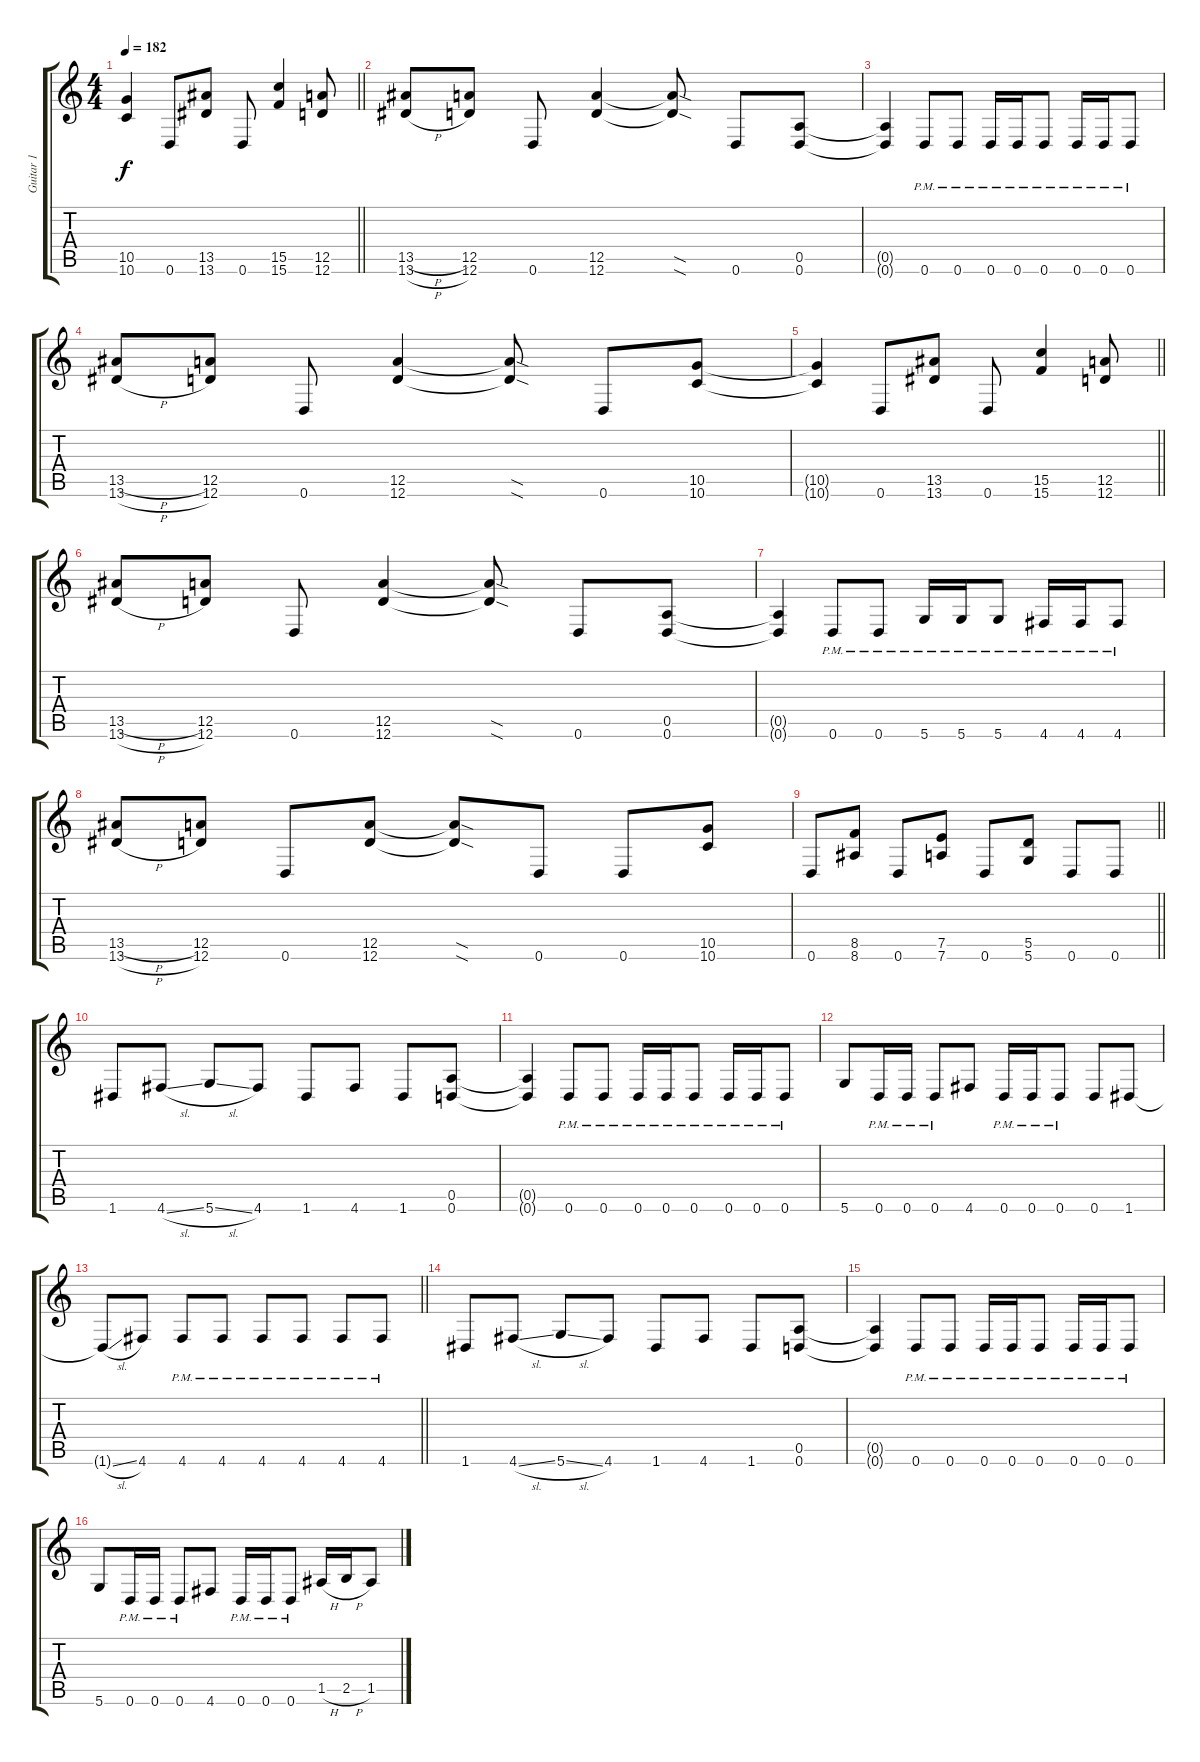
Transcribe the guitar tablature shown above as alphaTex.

\track ("Guitar 1" "Guitar 1") {instrument distortionguitar}
\staff {score tabs}
\tuning (E4 B3 G3 D3 A2 D2) {hide}
\ts (4 4)
\tempo 182
\clef g2
\barLineRight lightlight
\ks c
(10.5{t} 10.6{t}).4{dy f} 0.6.8 (13.5 13.6).8 0.6.8 (15.5 15.6).4 (12.5 12.6).8 |
(13.5{h} 13.6{h}).8 (12.5 12.6).8 0.6.8 (12.5 12.6).4 (12.5{sod t} 12.6{sod t}).8 0.6.8 (0.5 0.6).8 |
(0.5{t} 0.6{t}).4 0.6{pm}.8 0.6{pm}.8 0.6{pm}.16 0.6{pm}.16 0.6{pm}.8 0.6{pm}.16 0.6{pm}.16 0.6{pm}.8 |
(13.5{h} 13.6{h}).8 (12.5 12.6).8 0.6.8 (12.5 12.6).4 (12.5{sod t} 12.6{sod t}).8 0.6.8 (10.5 10.6).8 |
\barLineRight lightlight
(10.5{t} 10.6{t}).4 0.6.8 (13.5 13.6).8 0.6.8 (15.5 15.6).4 (12.5 12.6).8 |
(13.5{h} 13.6{h}).8 (12.5 12.6).8 0.6.8 (12.5 12.6).4 (12.5{sod t} 12.6{sod t}).8 0.6.8 (0.5 0.6).8 |
(0.5{t} 0.6{t}).4 0.6{pm}.8 0.6{pm}.8 5.6{pm}.16 5.6{pm}.16 5.6{pm}.8 4.6{pm}.16 4.6{pm}.16 4.6{pm}.8 |
(13.5{h} 13.6{h}).8 (12.5 12.6).8 0.6.8 (12.5 12.6).8 (12.5{sod t} 12.6{sod t}).8 0.6.8 0.6.8 (10.5 10.6).8 |
\barLineRight lightlight
0.6.8 (8.5 8.6).8 0.6.8 (7.5 7.6).8 0.6.8 (5.5 5.6).8 0.6.8 0.6.8 |
\section ("" "")
1.6.8 4.6{sl}.8 5.6{sl}.8 4.6.8 1.6.8 4.6.8 1.6.8 (0.5 0.6).8 |
(0.5{t} 0.6{t}).4 0.6{pm}.8 0.6{pm}.8 0.6{pm}.16 0.6{pm}.16 0.6{pm}.8 0.6{pm}.16 0.6{pm}.16 0.6{pm}.8 |
5.6.8 0.6{pm}.16 0.6{pm}.16 0.6{pm}.8 4.6.8 0.6{pm}.16 0.6{pm}.16 0.6{pm}.8 0.6.8 1.6.8 |
\barLineRight lightlight
1.6{sl t}.8 4.6.8 4.6{pm}.8 4.6{pm}.8 4.6{pm}.8 4.6{pm}.8 4.6{pm}.8 4.6{pm}.8 |
1.6.8 4.6{sl}.8 5.6{sl}.8 4.6.8 1.6.8 4.6.8 1.6.8 (0.5 0.6).8 |
(0.5{t} 0.6{t}).4 0.6{pm}.8 0.6{pm}.8 0.6{pm}.16 0.6{pm}.16 0.6{pm}.8 0.6{pm}.16 0.6{pm}.16 0.6{pm}.8 |
5.6.8 0.6{pm}.16 0.6{pm}.16 0.6{pm}.8 4.6.8 0.6{pm}.16 0.6{pm}.16 0.6{pm}.8 1.5{h}.16 2.5{h}.16 1.5.8
